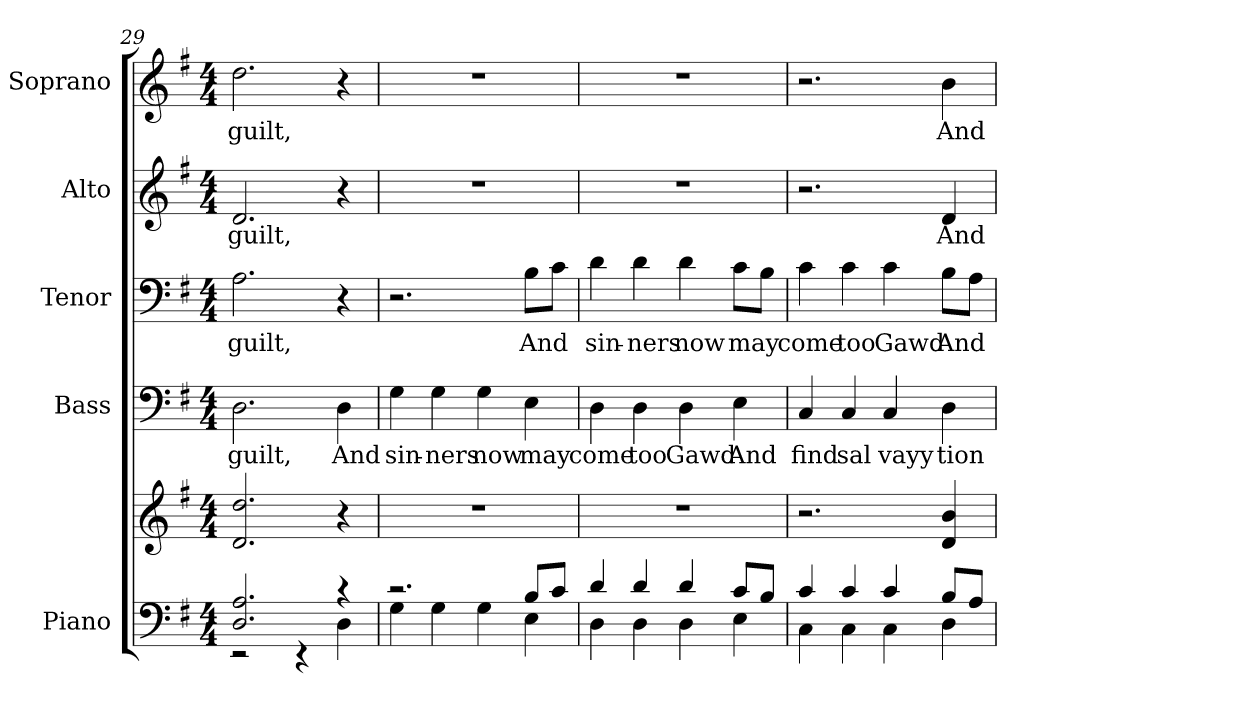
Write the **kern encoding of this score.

**kern	**kern	**kern	**text	**kern	**text	**kern	**text	**kern	**text
*part5	*part5	*part4	*part4	*part3	*part3	*part2	*part2	*part1	*part1
*staff6	*staff5	*staff4	*staff4	*staff3	*staff3	*staff2	*staff2	*staff1	*staff1
*I"Piano	*	*I"Bass	*	*I"Tenor	*	*I"Alto	*	*I"Soprano	*
*I'Pno.	*	*I'B.	*	*I'T.	*	*I'A.	*	*I'S.	*
!!LO:PB:g=z
*clefF4	*clefG2	*clefF4	*	*clefF4	*	*clefG2	*	*clefG2	*
*k[f#]	*k[f#]	*k[f#]	*	*k[f#]	*	*k[f#]	*	*k[f#]	*
*G:	*G:	*G:	*	*G:	*	*G:	*	*G:	*
*M4/4	*M4/4	*M4/4	*	*M4/4	*	*M4/4	*	*M4/4	*
=29	=29	=29	=29	=29	=29	=29	=29	=29	=29
*^	*	*	*	*	*	*	*	*	*
!	!	!	!	!LO:LY:b:color=#000000	!	!	!	!	!	!
!	!	!	!	!	!	!LO:LY:b:color=#000000	!	!	!	!
!	!	!	!	!	!	!	!	!LO:LY:b:color=#000000	!	!
!	!	!	!	!	!	!	!	!	!	!LO:LY:b:color=#000000
2.Di/ 2.Ai	2r	2.di/ 2.ddi	2.Di\	guilt,	2.Ai\	guilt,	2.di/	guilt,	2.ddi\	guilt,
.	4r	.	.	.	.	.	.	.	.	.
!	!	!	!	!LO:LY:b:color=#000000	!	!	!	!	!	!
4r	4Di\	4r	4Di\	And	4r	.	4r	.	4r	.
=30	=30	=30	=30	=30	=30	=30	=30	=30	=30	=30
!	!	!	!	!LO:LY:b:color=#000000	!	!	!	!	!	!
2.r	4Gi\	1r	4Gi\	sin-	2.r	.	1r	.	1r	.
!	!	!	!	!LO:LY:b:color=#000000	!	!	!	!	!	!
.	4Gi\	.	4Gi\	-ners	.	.	.	.	.	.
!	!	!	!	!LO:LY:b:color=#000000	!	!	!	!	!	!
.	4Gi\	.	4Gi\	now	.	.	.	.	.	.
!	!	!	!	!LO:LY:b:color=#000000	!	!	!	!	!	!
!	!	!	!	!	!	!LO:LY:b:color=#000000	!	!	!	!
8Bi/L	4Ei\	.	4Ei\	may	8Bi\L	And	.	.	.	.
8ci/J	.	.	.	.	8ci\J	.	.	.	.	.
!!LO:PB:g=z
=31	=31	=31	=31	=31	=31	=31	=31	=31	=31	=31
!	!	!	!	!LO:LY:b:color=#000000	!	!	!	!	!	!
!	!	!	!	!	!	!LO:LY:b:color=#000000	!	!	!	!
4di/	4Di\	1r	4Di\	come	4di\	sin-	1r	.	1r	.
!	!	!	!	!LO:LY:b:color=#000000	!	!	!	!	!	!
!	!	!	!	!	!	!LO:LY:b:color=#000000	!	!	!	!
4di/	4Di\	.	4Di\	too	4di\	-ners	.	.	.	.
!	!	!	!	!LO:LY:b:color=#000000	!	!	!	!	!	!
!	!	!	!	!	!	!LO:LY:b:color=#000000	!	!	!	!
4di/	4Di\	.	4Di\	Gawd	4di\	now	.	.	.	.
!	!	!	!	!LO:LY:b:color=#000000	!	!	!	!	!	!
!	!	!	!	!	!	!LO:LY:b:color=#000000	!	!	!	!
8ci/L	4Ei\	.	4Ei\	And	8ci\L	may	.	.	.	.
8Bi/J	.	.	.	.	8Bi\J	.	.	.	.	.
=32	=32	=32	=32	=32	=32	=32	=32	=32	=32	=32
!	!	!	!	!LO:LY:b:color=#000000	!	!	!	!	!	!
!	!	!	!	!	!	!LO:LY:b:color=#000000	!	!	!	!
4ci/	4Ci\	2.r	4Ci/	find	4ci\	come	2.r	.	2.r	.
!	!	!	!	!LO:LY:b:color=#000000	!	!	!	!	!	!
!	!	!	!	!	!	!LO:LY:b:color=#000000	!	!	!	!
4ci/	4Ci\	.	4Ci/	sal	4ci\	too	.	.	.	.
!	!	!	!	!LO:LY:b:color=#000000	!	!	!	!	!	!
!	!	!	!	!	!	!LO:LY:b:color=#000000	!	!	!	!
4ci/	4Ci\	.	4Ci/	vayy	4ci\	Gawd	.	.	.	.
!	!	!	!	!LO:LY:b:color=#000000	!	!	!	!	!	!
!	!	!	!	!	!	!LO:LY:b:color=#000000	!	!	!	!
!	!	!	!	!	!	!	!	!LO:LY:b:color=#000000	!	!
!	!	!	!	!	!	!	!	!	!	!LO:LY:b:color=#000000
8Bi/L	4Di\	4di/ 4bi	4Di\	tion	8Bi\L	And	4di/	And	4bi\	And
8Ai/J	.	.	.	.	8Ai\J	.	.	.	.	.
*v	*v	*	*	*	*	*	*	*	*	*
=	=	=	=	=	=	=	=	=	=
*-	*-	*-	*-	*-	*-	*-	*-	*-	*-
